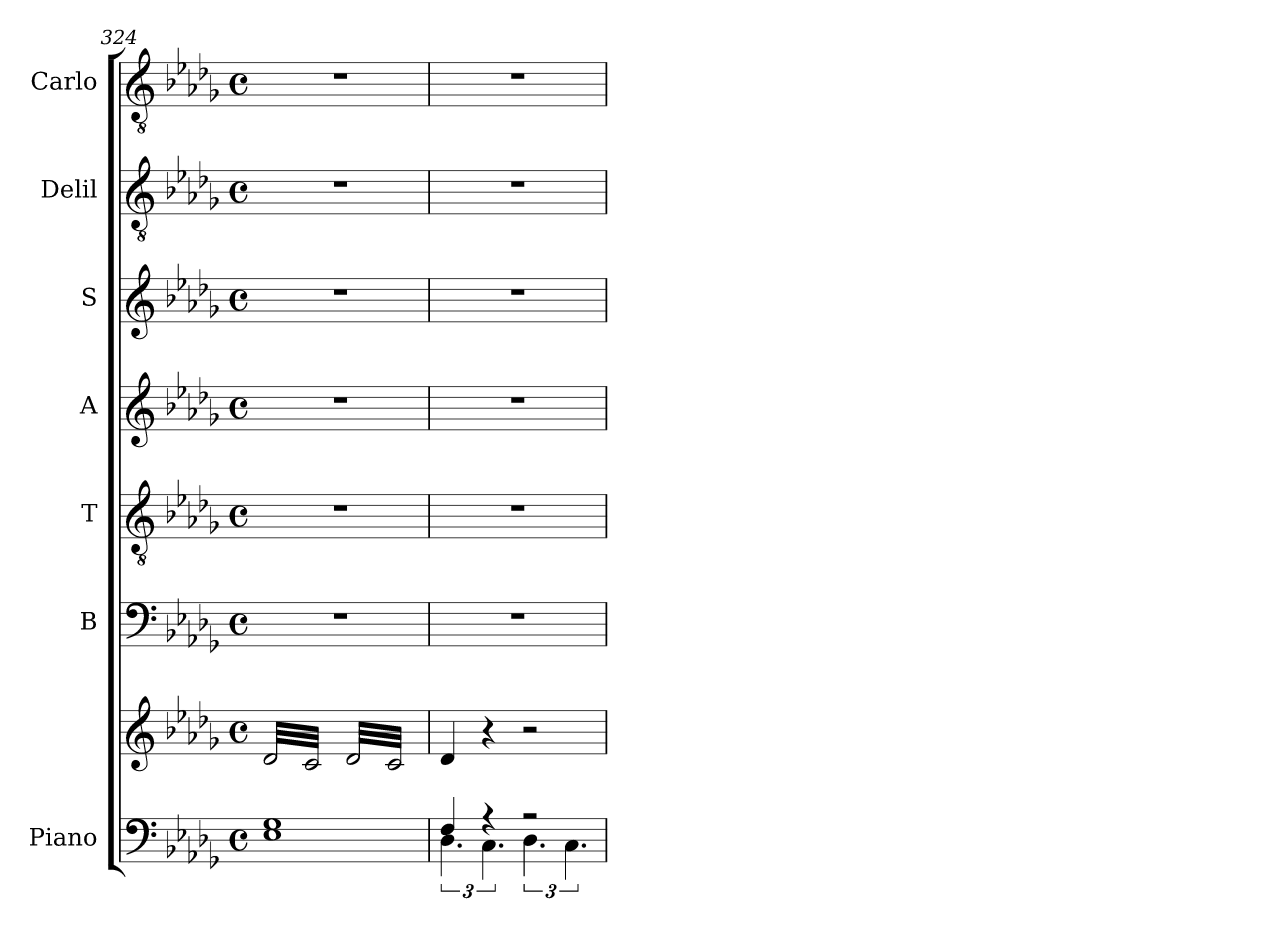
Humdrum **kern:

**kern	**kern	**kern	**kern	**kern	**kern	**kern	**kern
*part7	*part7	*part6	*part5	*part4	*part3	*part2	*part1
*staff8	*staff7	*staff6	*staff5	*staff4	*staff3	*staff2	*staff1
*I"Piano	*	*I"B	*I"T	*I"A	*I"S	*I"Delil	*I"Carlo
*I'Pno	*	*I'B	*I'T	*I'A	*I'S	*	*
*clefF4	*clefG2	*clefF4	*clefGv2	*clefG2	*clefG2	*clefGv2	*clefGv2
*k[b-e-a-d-g-]	*k[b-e-a-d-g-]	*k[b-e-a-d-g-]	*k[b-e-a-d-g-]	*k[b-e-a-d-g-]	*k[b-e-a-d-g-]	*k[b-e-a-d-g-]	*k[b-e-a-d-g-]
*M4/4	*M4/4	*M4/4	*M4/4	*M4/4	*M4/4	*M4/4	*M4/4
*met(c)	*met(c)	*met(c)	*met(c)	*met(c)	*met(c)	*met(c)	*met(c)
=324	=324	=324	=324	=324	=324	=324	=324
*	*tremolo	*	*	*	*	*	*
1E- 1G-	32d-/LLL	1r	1r	1r	1r	1r	1r
.	32c/	.	.	.	.	.	.
.	32d-/	.	.	.	.	.	.
.	32c/	.	.	.	.	.	.
.	32d-/	.	.	.	.	.	.
.	32c/	.	.	.	.	.	.
.	32d-/	.	.	.	.	.	.
.	32c/	.	.	.	.	.	.
.	32d-/	.	.	.	.	.	.
.	32c/	.	.	.	.	.	.
.	32d-/	.	.	.	.	.	.
.	32c/	.	.	.	.	.	.
.	32d-/	.	.	.	.	.	.
.	32c/	.	.	.	.	.	.
.	32d-/	.	.	.	.	.	.
.	32c/JJJ	.	.	.	.	.	.
.	32d-/LLL	.	.	.	.	.	.
.	32c/	.	.	.	.	.	.
.	32d-/	.	.	.	.	.	.
.	32c/	.	.	.	.	.	.
.	32d-/	.	.	.	.	.	.
.	32c/	.	.	.	.	.	.
.	32d-/	.	.	.	.	.	.
.	32c/	.	.	.	.	.	.
.	32d-/	.	.	.	.	.	.
.	32c/	.	.	.	.	.	.
.	32d-/	.	.	.	.	.	.
.	32c/	.	.	.	.	.	.
.	32d-/	.	.	.	.	.	.
.	32c/	.	.	.	.	.	.
.	32d-/	.	.	.	.	.	.
.	32c/JJJ	.	.	.	.	.	.
*	*Xtremolo	*	*	*	*	*	*
=325	=325	=325	=325	=325	=325	=325	=325
*^	*	*	*	*	*	*	*
4F/	6.D-\	4d-/	1r	1r	1r	1r	1r	1r
.	.	.	.	.	.	.	.	.
.	.	.	.	.	.	.	.	.
.	.	.	.	.	.	.	.	.
.	.	.	.	.	.	.	.	.
.	.	.	.	.	.	.	.	.
.	.	.	.	.	.	.	.	.
.	.	.	.	.	.	.	.	.
4r	6.C\	4r	.	.	.	.	.	.
2r	6.D-\	2r	.	.	.	.	.	.
.	6.C\	.	.	.	.	.	.	.
*v	*v	*	*	*	*	*	*	*
=	=	=	=	=	=	=	=
*-	*-	*-	*-	*-	*-	*-	*-
